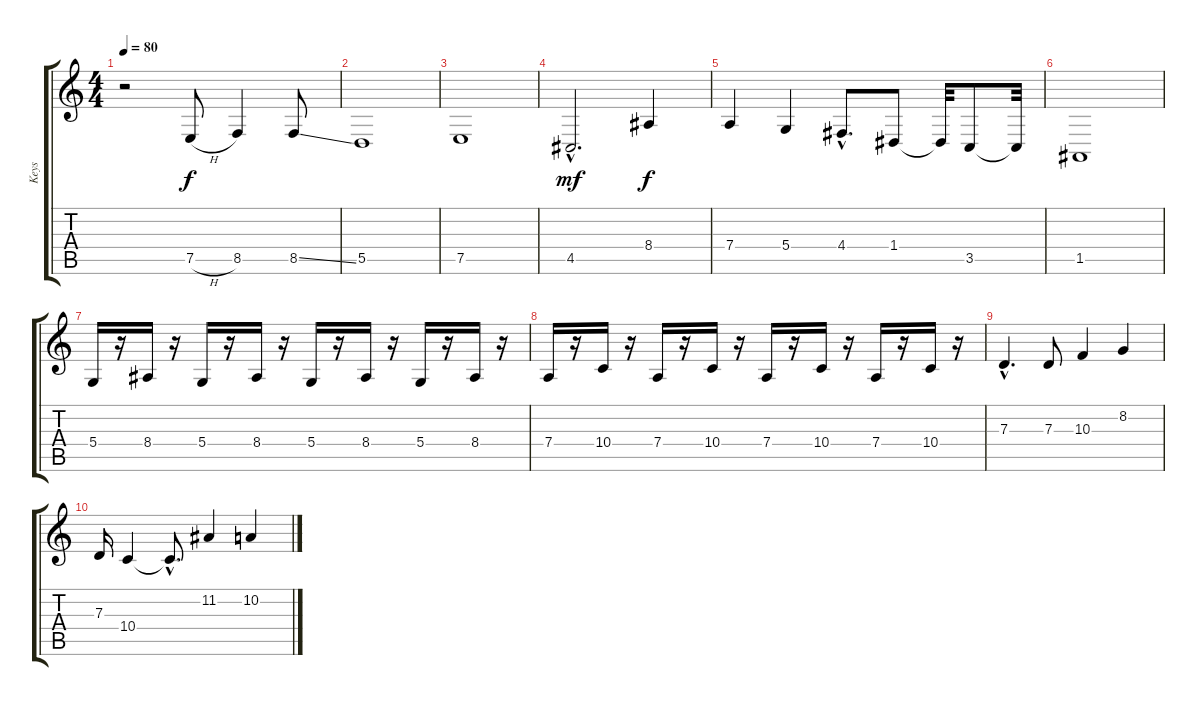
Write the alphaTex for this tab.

\track ("Keys" "Keys") {instrument tremolostrings}
\staff {score tabs}
\tuning (E4 B3 G3 D3 A2 E2) {hide}
\ts (4 4)
\tempo 80
\clef g2
\ks c
r.2{dy f instrument tremolostrings} 7.5{h}.8 8.5.4 8.5{ss}.8 |
5.5.1 |
7.5.1 |
4.5{hac}.2{d dy mf} 8.4.4{dy f} |
7.4.4 5.4.4 4.4{hac}.8{d} 1.4.8 1.4{t}.32 3.5.8 3.5{t}.32 |
1.5.1 |
5.4.16 r.16 8.4.16 r.16 5.4.16 r.16 8.4.16 r.16 5.4.16 r.16 8.4.16 r.16 5.4.16 r.16 8.4.16 r.16 |
7.4.16 r.16 10.4.16 r.16 7.4.16 r.16 10.4.16 r.16 7.4.16 r.16 10.4.16 r.16 7.4.16 r.16 10.4.16 r.16 |
7.3{hac}.4{d} 7.3.8 10.3.4 8.2.4 |
7.3.16 10.4.4 10.4{hac t}.8{d} 11.2.4 10.2.4
